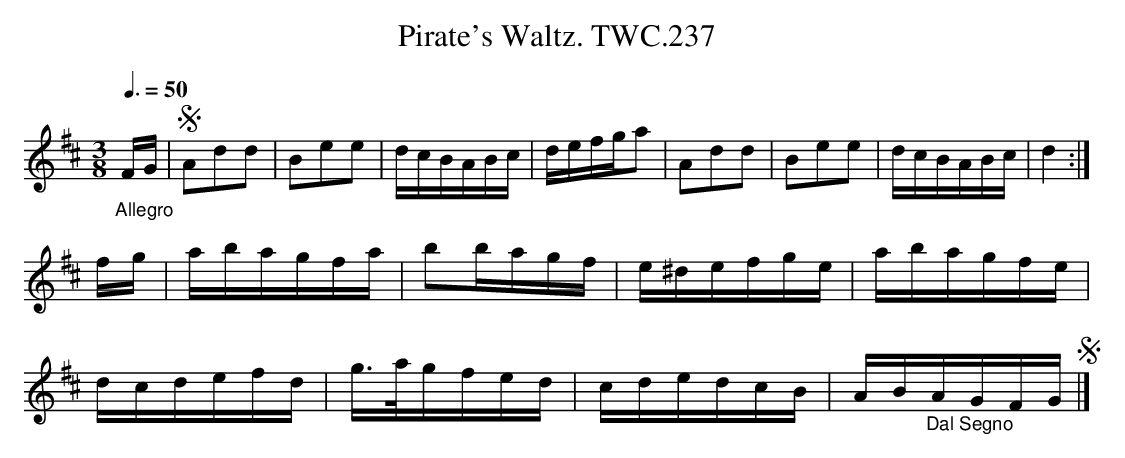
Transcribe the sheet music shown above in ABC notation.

X:1
T:Pirate's Waltz. TWC.237
L:1/16
M:3/8
Q:3/8=50
K:D
"_Allegro"\
FG|!segno!A2d2d2|B2e2e2|dcBABc|defga2|A2d2d2|B2e2e2|dcBABc|d4 :|
fg|abagfa|b2bagf|e^defge|abagfe|
dcdefd|g>agfed|cdedcB|AB"_Dal Segno"AGFG !segno!|]
